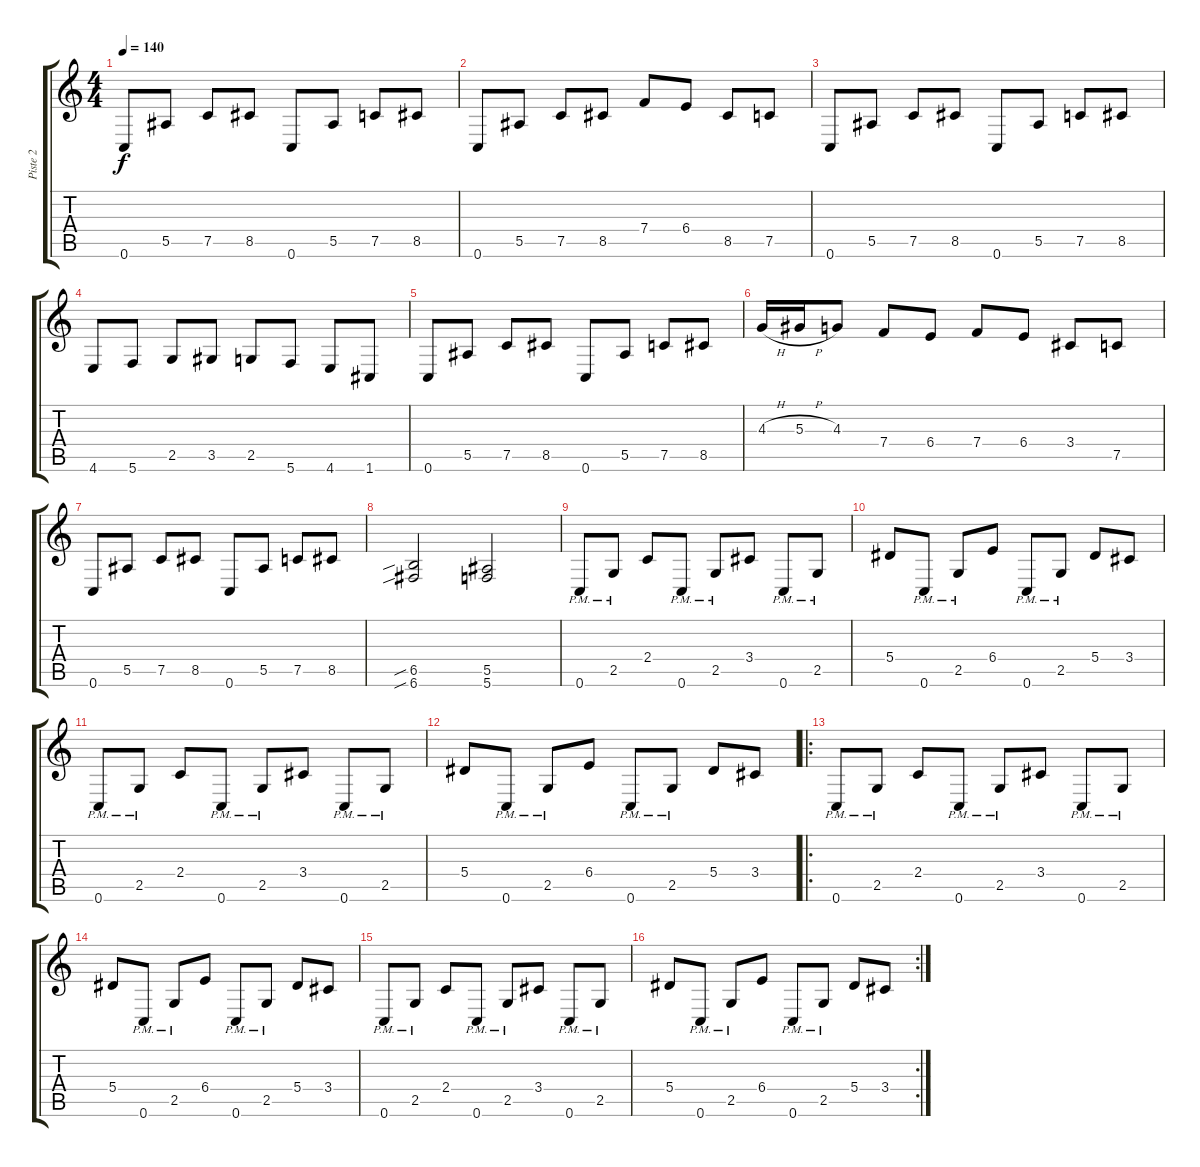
\track ("Piste 2" "Piste 2") {instrument distortionguitar}
\staff {score tabs}
\tuning (C4 G3 Eb3 Bb2 F2 C2) {hide}
\ts (4 4)
\tempo 140
\clef g2
\ks c
0.6.8{dy f} 5.5.8 7.5.8 8.5.8 0.6.8 5.5.8 7.5.8 8.5.8 |
0.6.8 5.5.8 7.5.8 8.5.8 7.4.8 6.4.8 8.5.8 7.5.8 |
0.6.8 5.5.8 7.5.8 8.5.8 0.6.8 5.5.8 7.5.8 8.5.8 |
4.6.8 5.6.8 2.5.8 3.5.8 2.5.8 5.6.8 4.6.8 1.6.8 |
0.6.8 5.5.8 7.5.8 8.5.8 0.6.8 5.5.8 7.5.8 8.5.8 |
4.3{h}.16 5.3{h}.16 4.3.8 7.4.8 6.4.8 7.4.8 6.4.8 3.4.8 7.5.8 |
0.6.8 5.5.8 7.5.8 8.5.8 0.6.8 5.5.8 7.5.8 8.5.8 |
(6.5{sib} 6.6{sib}).2 (5.5 5.6).2 |
0.6{pm}.8 2.5{pm}.8 2.4.8 0.6{pm}.8 2.5{pm}.8 3.4.8 0.6{pm}.8 2.5{pm}.8 |
5.4.8 0.6{pm}.8 2.5{pm}.8 6.4.8 0.6{pm}.8 2.5{pm}.8 5.4.8 3.4.8 |
0.6{pm}.8 2.5{pm}.8 2.4.8 0.6{pm}.8 2.5{pm}.8 3.4.8 0.6{pm}.8 2.5{pm}.8 |
5.4.8 0.6{pm}.8 2.5{pm}.8 6.4.8 0.6{pm}.8 2.5{pm}.8 5.4.8 3.4.8 |
\ro
0.6{pm}.8 2.5{pm}.8 2.4.8 0.6{pm}.8 2.5{pm}.8 3.4.8 0.6{pm}.8 2.5{pm}.8 |
5.4.8 0.6{pm}.8 2.5{pm}.8 6.4.8 0.6{pm}.8 2.5{pm}.8 5.4.8 3.4.8 |
0.6{pm}.8 2.5{pm}.8 2.4.8 0.6{pm}.8 2.5{pm}.8 3.4.8 0.6{pm}.8 2.5{pm}.8 |
\rc 2
5.4.8 0.6{pm}.8 2.5{pm}.8 6.4.8 0.6{pm}.8 2.5{pm}.8 5.4.8 3.4.8
